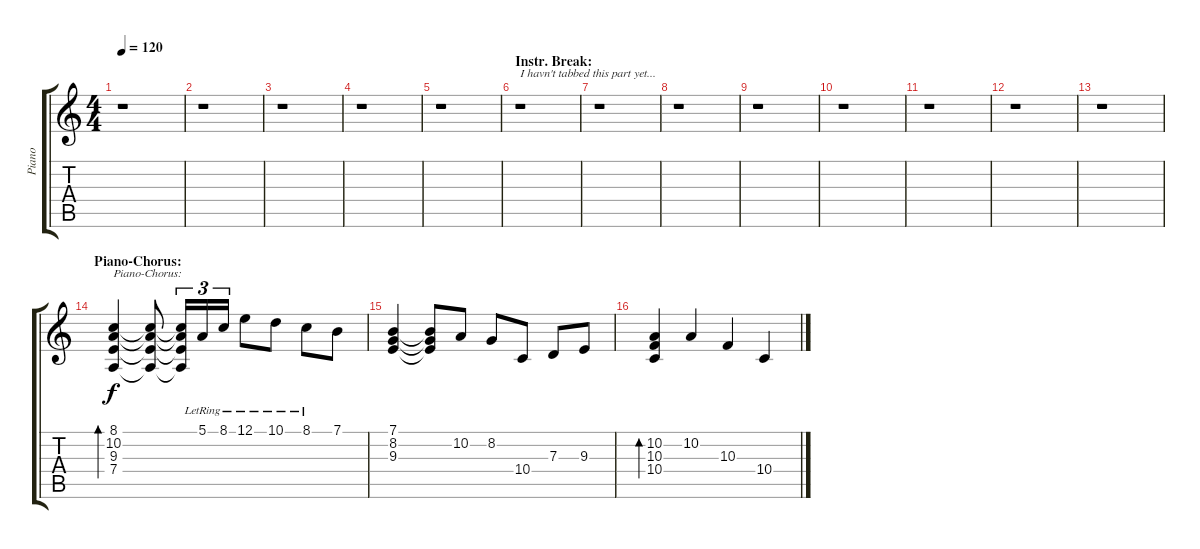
\track ("Piano" "Piano") {instrument electricgrandpiano}
\staff {score tabs}
\tuning (E4 B3 G3 D3 A2 E2) {hide}
\ts (4 4)
\tempo 120
\clef g2
\ks c
r.1{dy f} |
r.1 |
r.1 |
r.1 |
r.1 |
\section ("" "Instr. Break:")
r.1{txt "I havn't tabbed this part yet..."} |
r.1 |
r.1 |
r.1 |
r.1 |
r.1 |
r.1 |
r.1 |
\section ("" "Piano-Chorus:")
(8.1 10.2 9.3 7.4).4{bd 480 txt "Piano-Chorus:"} (8.1{t} 10.2{t} 9.3{t} 7.4{t}).8 (8.1{t} 10.2{t} 9.3{t} 7.4{t}).16{tu (3 2)} 5.1{lr}.16{tu (3 2)} 8.1{lr}.16{tu (3 2)} 12.1{lr}.8 10.1{lr}.8 8.1{lr}.8 7.1.8 |
(7.1 8.2 9.3).4 (7.1{t} 8.2{t} 9.3{t}).8 10.2.8 8.2.8 10.4.8 7.3.8 9.3.8 |
(10.2 10.3 10.4).4{bd 480} 10.2.4 10.3.4 10.4.4
